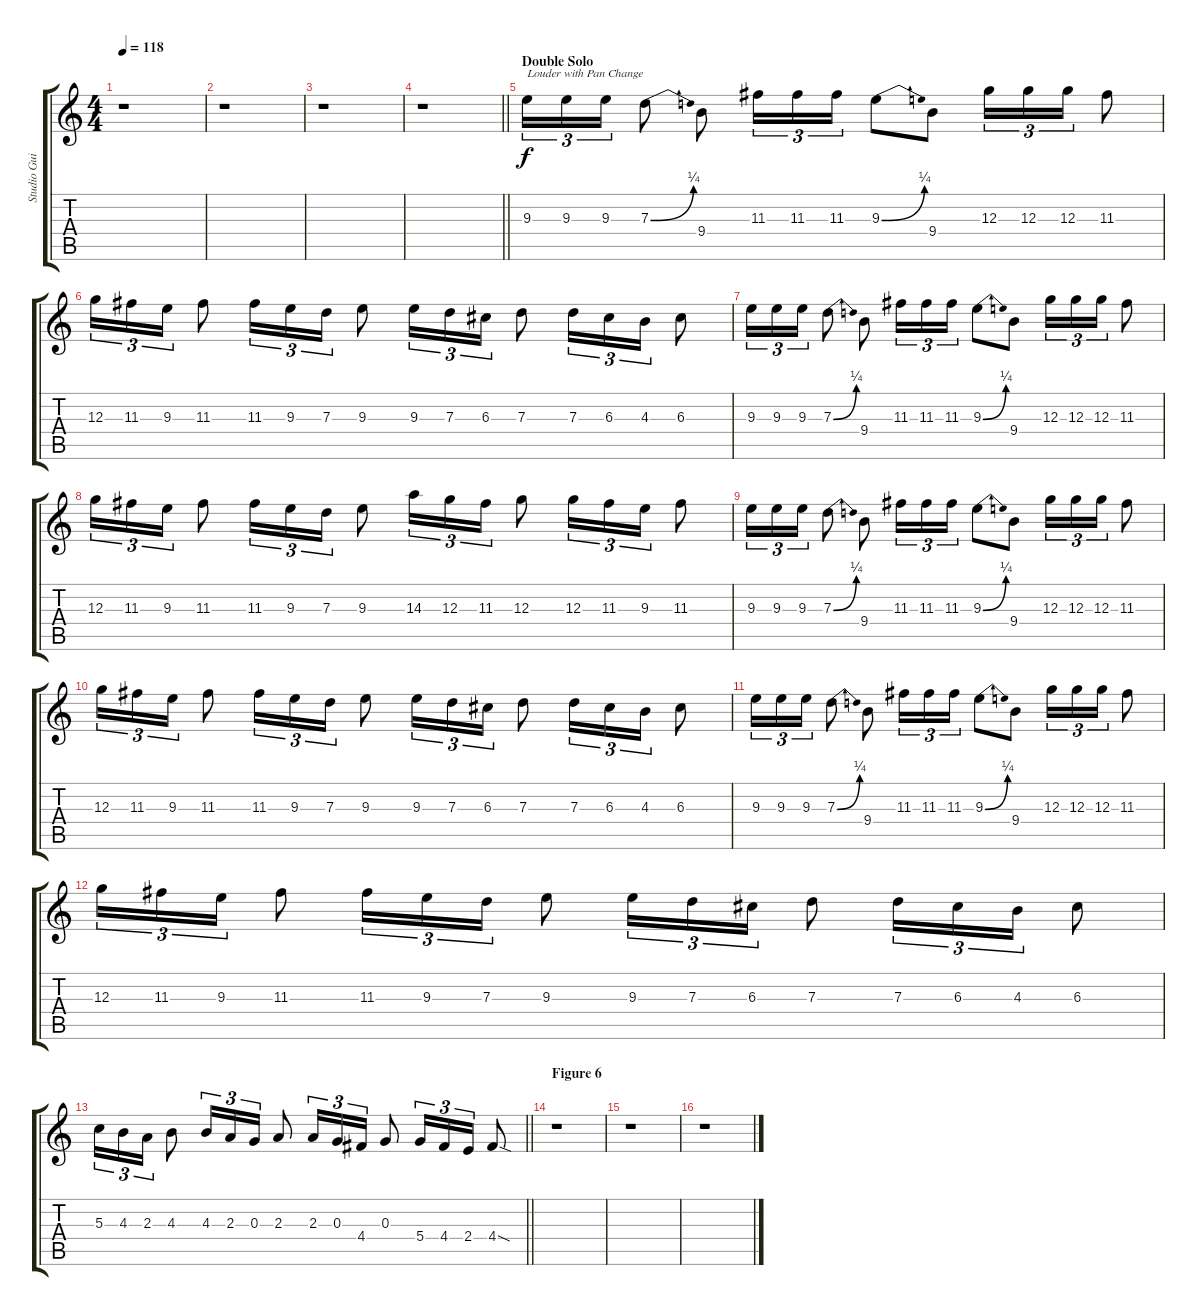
\track ("Studio Guitar 2" "Studio Gui") {instrument distortionguitar}
\staff {score tabs}
\tuning (E4 B3 G3 D3 A2 E2) {hide}
\ts (4 4)
\tempo 118
\clef g2
\ks c
r.1{dy f} |
r.1 |
r.1 |
\barLineRight lightlight
r.1 |
\section ("" "Double Solo")
9.3.16{tu (3 2) txt "Louder with Pan Change" volume 16 balance 8} 9.3.16{tu (3 2)} 9.3.16{tu (3 2)} 7.3{be (bend 0 0 60 1)}.8 9.4.8 11.3.16{tu (3 2)} 11.3.16{tu (3 2)} 11.3.16{tu (3 2)} 9.3{be (bend 0 0 60 1)}.8 9.4.8 12.3.16{tu (3 2)} 12.3.16{tu (3 2)} 12.3.16{tu (3 2)} 11.3.8 |
12.3.16{tu (3 2)} 11.3.16{tu (3 2)} 9.3.16{tu (3 2)} 11.3.8 11.3.16{tu (3 2)} 9.3.16{tu (3 2)} 7.3.16{tu (3 2)} 9.3.8 9.3.16{tu (3 2)} 7.3.16{tu (3 2)} 6.3.16{tu (3 2)} 7.3.8 7.3.16{tu (3 2)} 6.3.16{tu (3 2)} 4.3.16{tu (3 2)} 6.3.8 |
9.3.16{tu (3 2)} 9.3.16{tu (3 2)} 9.3.16{tu (3 2)} 7.3{be (bend 0 0 60 1)}.8 9.4.8 11.3.16{tu (3 2)} 11.3.16{tu (3 2)} 11.3.16{tu (3 2)} 9.3{be (bend 0 0 60 1)}.8 9.4.8 12.3.16{tu (3 2)} 12.3.16{tu (3 2)} 12.3.16{tu (3 2)} 11.3.8 |
12.3.16{tu (3 2)} 11.3.16{tu (3 2)} 9.3.16{tu (3 2)} 11.3.8 11.3.16{tu (3 2)} 9.3.16{tu (3 2)} 7.3.16{tu (3 2)} 9.3.8 14.3.16{tu (3 2)} 12.3.16{tu (3 2)} 11.3.16{tu (3 2)} 12.3.8 12.3.16{tu (3 2)} 11.3.16{tu (3 2)} 9.3.16{tu (3 2)} 11.3.8 |
9.3.16{tu (3 2)} 9.3.16{tu (3 2)} 9.3.16{tu (3 2)} 7.3{be (bend 0 0 60 1)}.8 9.4.8 11.3.16{tu (3 2)} 11.3.16{tu (3 2)} 11.3.16{tu (3 2)} 9.3{be (bend 0 0 60 1)}.8 9.4.8 12.3.16{tu (3 2)} 12.3.16{tu (3 2)} 12.3.16{tu (3 2)} 11.3.8 |
12.3.16{tu (3 2)} 11.3.16{tu (3 2)} 9.3.16{tu (3 2)} 11.3.8 11.3.16{tu (3 2)} 9.3.16{tu (3 2)} 7.3.16{tu (3 2)} 9.3.8 9.3.16{tu (3 2)} 7.3.16{tu (3 2)} 6.3.16{tu (3 2)} 7.3.8 7.3.16{tu (3 2)} 6.3.16{tu (3 2)} 4.3.16{tu (3 2)} 6.3.8 |
9.3.16{tu (3 2)} 9.3.16{tu (3 2)} 9.3.16{tu (3 2)} 7.3{be (bend 0 0 60 1)}.8 9.4.8 11.3.16{tu (3 2)} 11.3.16{tu (3 2)} 11.3.16{tu (3 2)} 9.3{be (bend 0 0 60 1)}.8 9.4.8 12.3.16{tu (3 2)} 12.3.16{tu (3 2)} 12.3.16{tu (3 2)} 11.3.8 |
12.3.16{tu (3 2)} 11.3.16{tu (3 2)} 9.3.16{tu (3 2)} 11.3.8 11.3.16{tu (3 2)} 9.3.16{tu (3 2)} 7.3.16{tu (3 2)} 9.3.8 9.3.16{tu (3 2)} 7.3.16{tu (3 2)} 6.3.16{tu (3 2)} 7.3.8 7.3.16{tu (3 2)} 6.3.16{tu (3 2)} 4.3.16{tu (3 2)} 6.3.8 |
\barLineRight lightlight
5.3.16{tu (3 2)} 4.3.16{tu (3 2)} 2.3.16{tu (3 2)} 4.3.8 4.3.16{tu (3 2)} 2.3.16{tu (3 2)} 0.3.16{tu (3 2)} 2.3.8 2.3.16{tu (3 2)} 0.3.16{tu (3 2)} 4.4.16{tu (3 2)} 0.3.8 5.4.16{tu (3 2)} 4.4.16{tu (3 2)} 2.4.16{tu (3 2)} 4.4{sod}.8 |
\section ("" "Figure 6")
r.1 |
r.1 |
r.1
